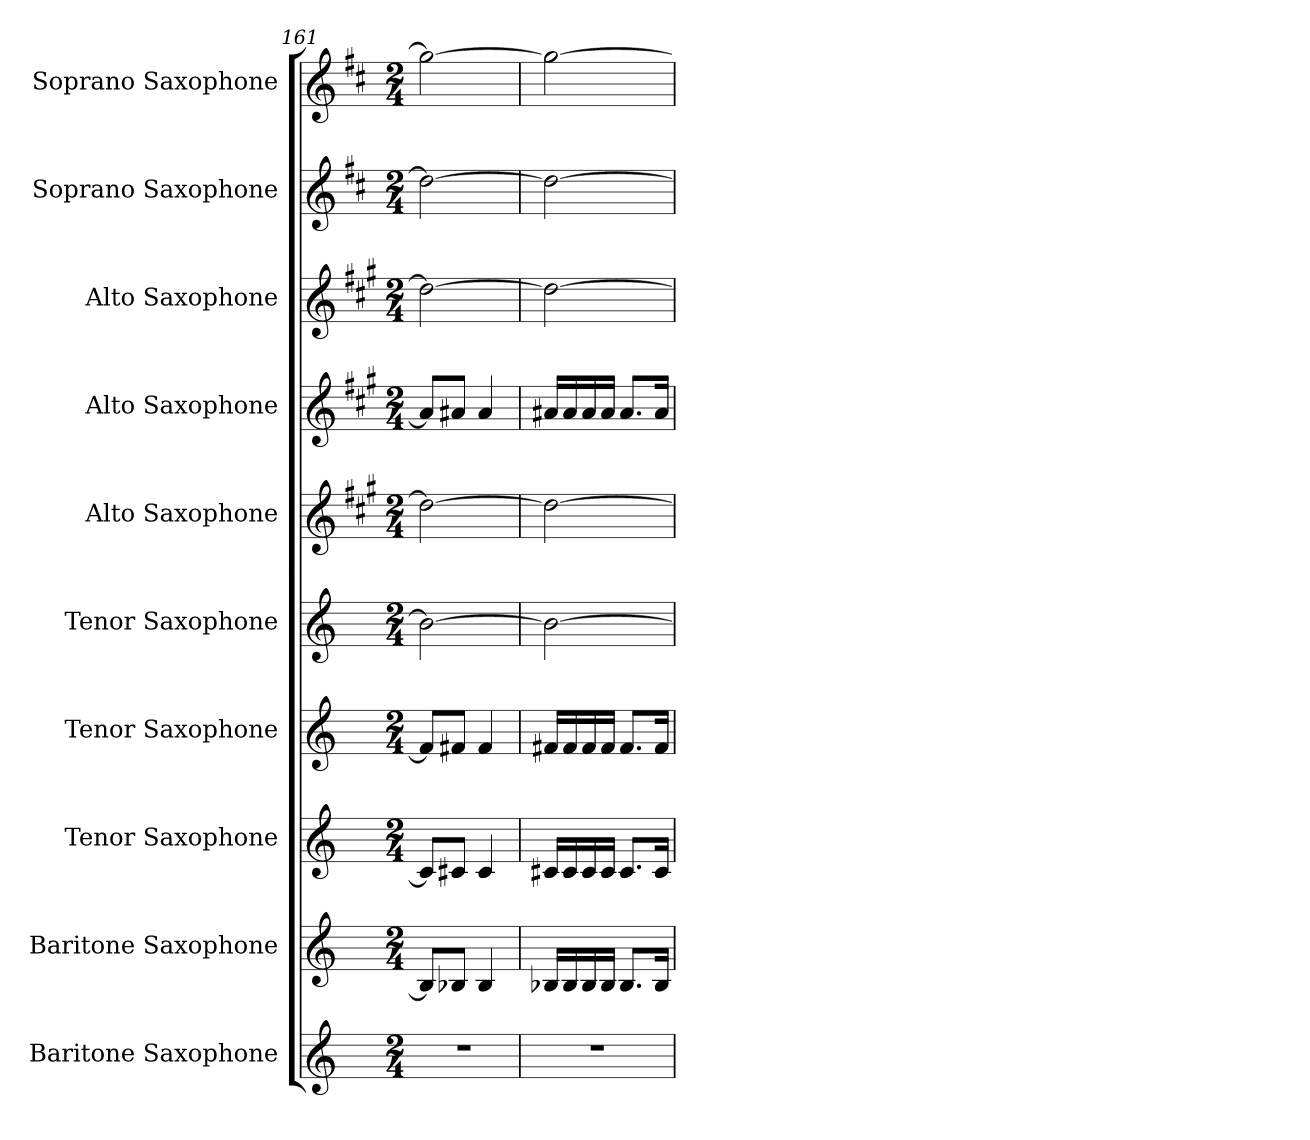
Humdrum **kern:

**kern	**kern	**kern	**kern	**kern	**kern	**kern	**kern	**kern	**kern
*part10	*part9	*part8	*part7	*part6	*part5	*part4	*part3	*part2	*part1
*staff10	*staff9	*staff8	*staff7	*staff6	*staff5	*staff4	*staff3	*staff2	*staff1
*I"Baritone Saxophone	*I"Baritone Saxophone	*I"Tenor Saxophone	*I"Tenor Saxophone	*I"Tenor Saxophone	*I"Alto Saxophone	*I"Alto Saxophone	*I"Alto Saxophone	*I"Soprano Saxophone	*I"Soprano Saxophone
*I'Bar. Sax.	*I'Bar. Sax.	*I'T. Sax.	*I'T. Sax.	*I'T. Sax.	*I'A. Sax.	*I'A. Sax.	*I'A. Sax.	*I'S. Sax.	*I'S. Sax.
*clefG2	*clefG2	*clefG2	*clefG2	*clefG2	*clefG2	*clefG2	*clefG2	*clefG2	*clefG2
*ITrd12c21	*ITrd12c21	*ITrd8c14	*ITrd8c14	*ITrd8c14	*ITrd5c9	*ITrd5c9	*ITrd5c9	*ITrd1c2	*ITrd1c2
*k[]	*k[]	*k[]	*k[]	*k[]	*k[]	*k[]	*k[]	*k[]	*k[]
*M2/4	*M2/4	*M2/4	*M2/4	*M2/4	*M2/4	*M2/4	*M2/4	*M2/4	*M2/4
=161	=161	=161	=161	=161	=161	=161	=161	=161	=161
2r	8BB-/L]	8C#/L]	8F#/L]	2B-\_	2f#\_	8c#/L]	2f#\_	2cc#\_	2ff#\_
.	8BB-X/J	8C#X/J	8F#X/J	.	.	8c#X/J	.	.	.
.	4BB-/	4C#/	4F#/	.	.	4c#/	.	.	.
=162	=162	=162	=162	=162	=162	=162	=162	=162	=162
2r	16BB-X/LL	16C#X/LL	16F#X/LL	2B-\_	2f#\_	16c#X/LL	2f#\_	2cc#\_	2ff#\_
.	16BB-/	16C#/	16F#/	.	.	16c#/	.	.	.
.	16BB-/	16C#/	16F#/	.	.	16c#/	.	.	.
.	16BB-/JJ	16C#/JJ	16F#/JJ	.	.	16c#/JJ	.	.	.
.	8.BB-/L	8.C#/L	8.F#/L	.	.	8.c#/L	.	.	.
.	16BB-/Jk	16C#/Jk	16F#/Jk	.	.	16c#/Jk	.	.	.
=	=	=	=	=	=	=	=	=	=
*-	*-	*-	*-	*-	*-	*-	*-	*-	*-
